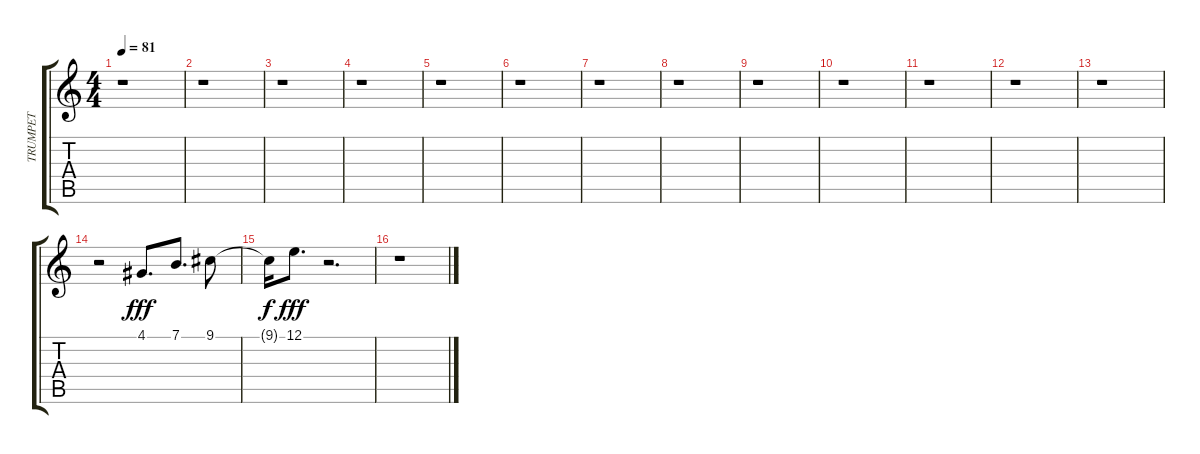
\track ("TRUMPET" "TRUMPET") {instrument trumpet}
\staff {score tabs}
\tuning (E4 B3 G3 D3 A2 E2) {hide}
\ts (4 4)
\tempo 81
\clef g2
\ks c
r.1{dy fff} |
r.1 |
r.1 |
r.1 |
r.1 |
r.1 |
r.1 |
r.1 |
r.1 |
r.1 |
r.1 |
r.1 |
r.1 |
r.2 4.1.8{d} 7.1.8{d} 9.1.8 |
9.1{t}.16{dy f} 12.1.8{d dy fff} r.2{d} |
r.1
